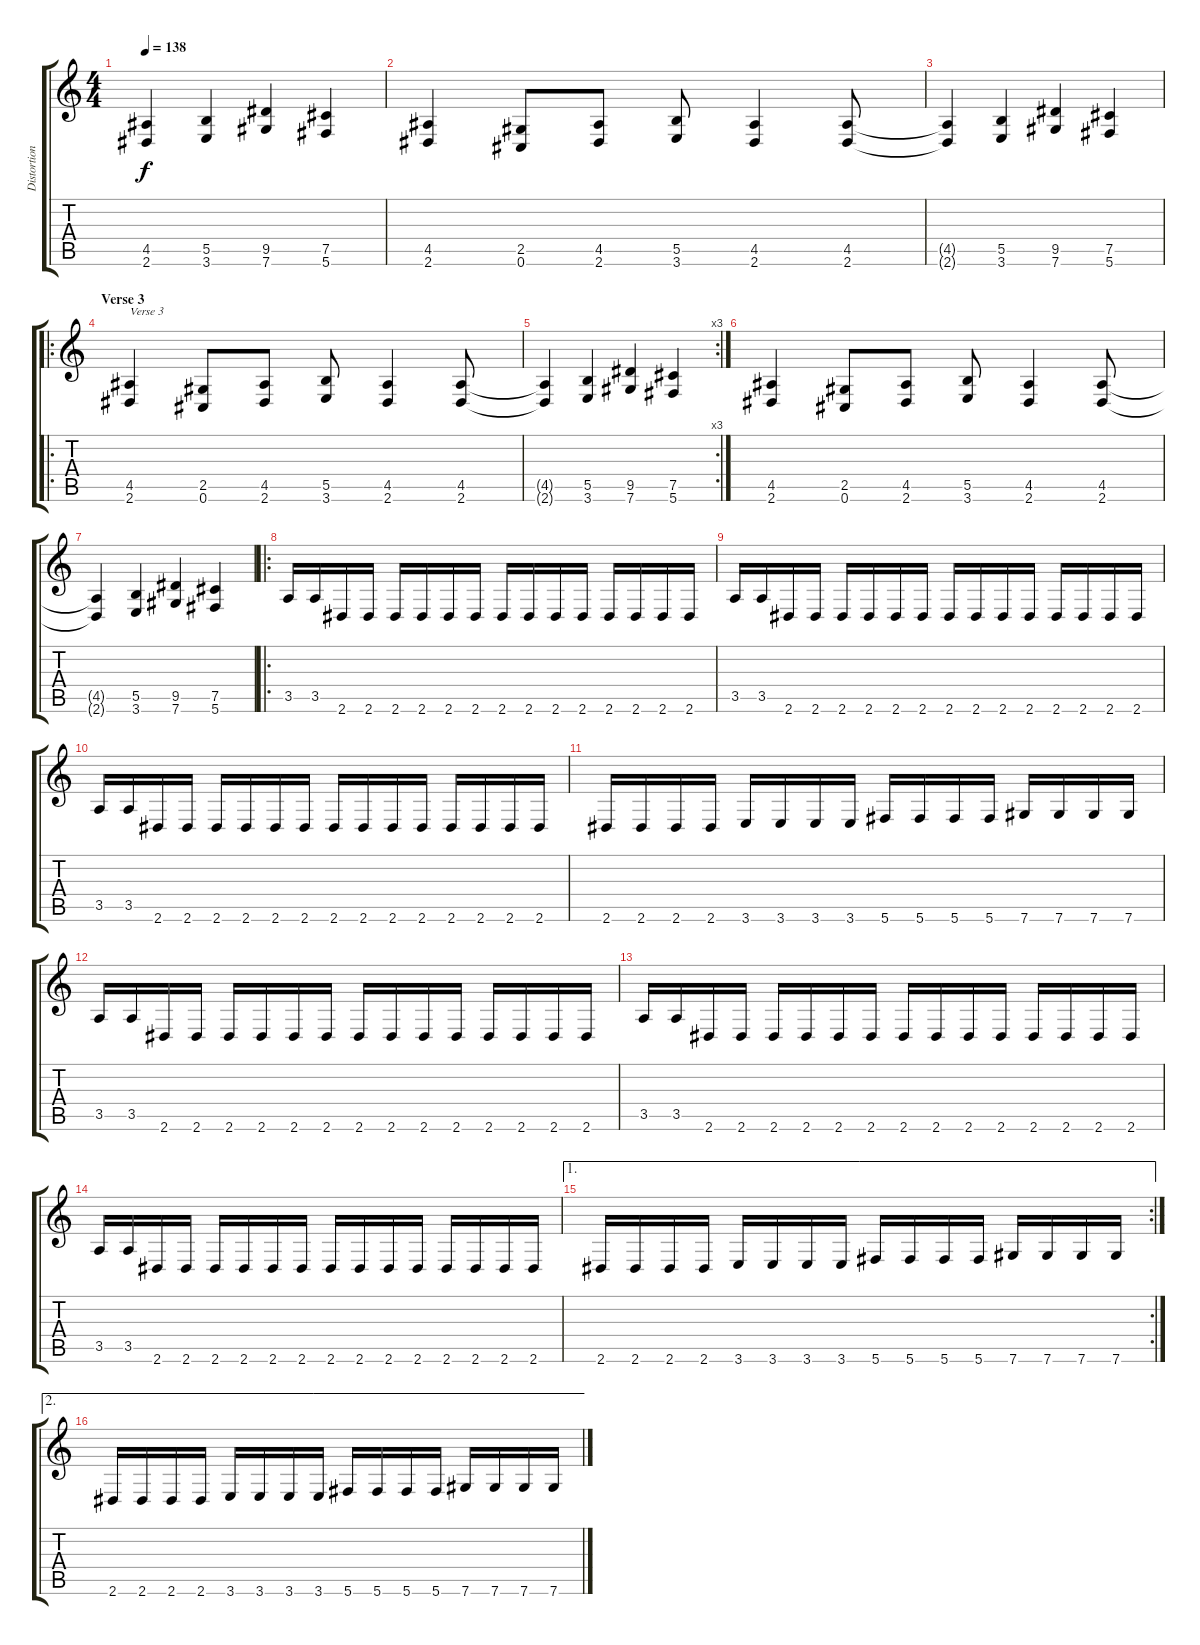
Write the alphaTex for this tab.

\track ("Distortion guitar 1" "Distortion") {instrument distortionguitar}
\staff {score tabs}
\tuning (Db4 Ab3 E3 B2 Gb2 Db2) {hide}
\ts (4 4)
\tempo 138
\clef g2
\ks c
(4.5{t} 2.6{t}).4{dy f} (5.5 3.6).4 (9.5 7.6).4 (7.5 5.6).4 |
(4.5 2.6).4 (2.5 0.6).8 (4.5 2.6).8 (5.5 3.6).8 (4.5 2.6).4 (4.5 2.6).8 |
(4.5{t} 2.6{t}).4 (5.5 3.6).4 (9.5 7.6).4 (7.5 5.6).4 |
\ro
\section ("" "Verse 3")
(4.5 2.6).4{txt "Verse 3"} (2.5 0.6).8 (4.5 2.6).8 (5.5 3.6).8 (4.5 2.6).4 (4.5 2.6).8 |
\rc 3
(4.5{t} 2.6{t}).4 (5.5 3.6).4 (9.5 7.6).4 (7.5 5.6).4 |
(4.5 2.6).4 (2.5 0.6).8 (4.5 2.6).8 (5.5 3.6).8 (4.5 2.6).4 (4.5 2.6).8 |
(4.5{t} 2.6{t}).4 (5.5 3.6).4 (9.5 7.6).4 (7.5 5.6).4 |
\ro
3.5.16 3.5.16 2.6.16 2.6.16 2.6.16 2.6.16 2.6.16 2.6.16 2.6.16 2.6.16 2.6.16 2.6.16 2.6.16 2.6.16 2.6.16 2.6.16 |
3.5.16 3.5.16 2.6.16 2.6.16 2.6.16 2.6.16 2.6.16 2.6.16 2.6.16 2.6.16 2.6.16 2.6.16 2.6.16 2.6.16 2.6.16 2.6.16 |
3.5.16 3.5.16 2.6.16 2.6.16 2.6.16 2.6.16 2.6.16 2.6.16 2.6.16 2.6.16 2.6.16 2.6.16 2.6.16 2.6.16 2.6.16 2.6.16 |
2.6.16 2.6.16 2.6.16 2.6.16 3.6.16 3.6.16 3.6.16 3.6.16 5.6.16 5.6.16 5.6.16 5.6.16 7.6.16 7.6.16 7.6.16 7.6.16 |
3.5.16 3.5.16 2.6.16 2.6.16 2.6.16 2.6.16 2.6.16 2.6.16 2.6.16 2.6.16 2.6.16 2.6.16 2.6.16 2.6.16 2.6.16 2.6.16 |
3.5.16 3.5.16 2.6.16 2.6.16 2.6.16 2.6.16 2.6.16 2.6.16 2.6.16 2.6.16 2.6.16 2.6.16 2.6.16 2.6.16 2.6.16 2.6.16 |
3.5.16 3.5.16 2.6.16 2.6.16 2.6.16 2.6.16 2.6.16 2.6.16 2.6.16 2.6.16 2.6.16 2.6.16 2.6.16 2.6.16 2.6.16 2.6.16 |
\ae 1
\rc 2
2.6.16 2.6.16 2.6.16 2.6.16 3.6.16 3.6.16 3.6.16 3.6.16 5.6.16 5.6.16 5.6.16 5.6.16 7.6.16 7.6.16 7.6.16 7.6.16 |
\ae 2
2.6.16 2.6.16 2.6.16 2.6.16 3.6.16 3.6.16 3.6.16 3.6.16 5.6.16 5.6.16 5.6.16 5.6.16 7.6.16 7.6.16 7.6.16 7.6.16
